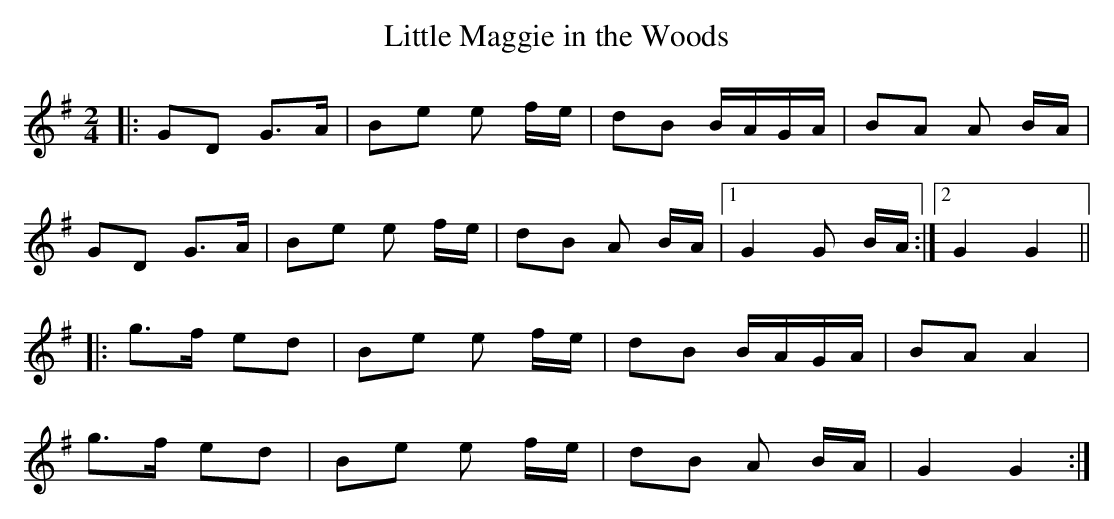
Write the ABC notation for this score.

X:1
T:Little Maggie in the Woods
M:2/4
L:1/8
K:Gmaj
|: GD G>A | Be e f/e/ | dB B/A/G/A/ | BA A B/A/ |
GD G>A | Be e f/e/ | dB A B/A/ |1 G2 G B/A/ :|2 G2 G2 ||
|: g>f ed | Be e f/e/ | dB B/A/G/A/ | BA A2 |
g>f ed | Be e f/e/ | dB A B/A/ | G2 G2 :|
